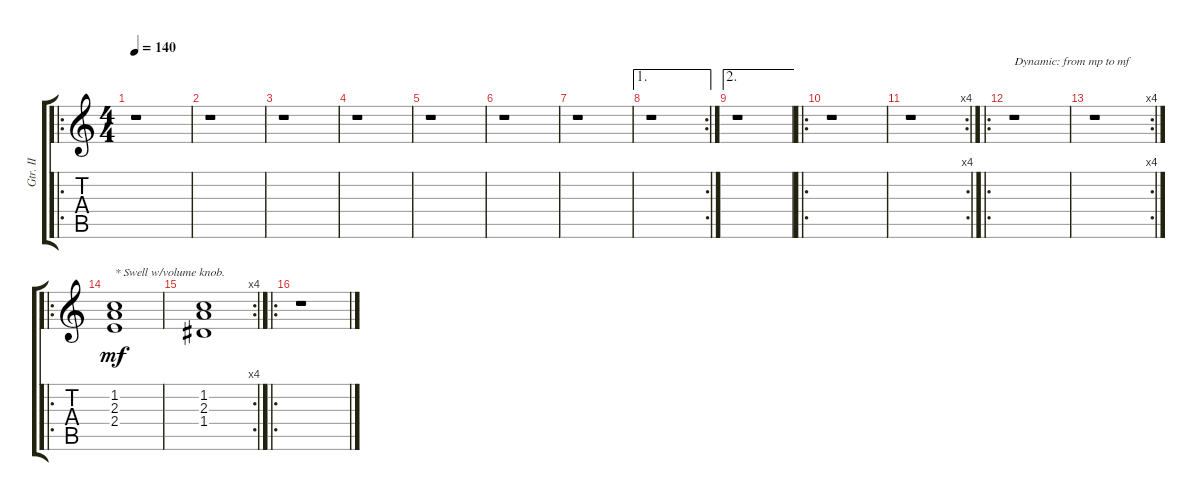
\track ("Gtr. II" "Gtr. II") {instrument distortionguitar}
\staff {score tabs}
\tuning (E4 B3 G3 D3 A2 E2) {hide}
\ro
\ts (4 4)
\tempo 140
\clef g2
\ks c
r.1{dy mf instrument distortionguitar} |
r.1 |
r.1 |
r.1 |
r.1 |
r.1 |
r.1 |
\ae 1
\rc 2
r.1 |
\ae 2
r.1 |
\ro
r.1 |
\rc 4
r.1 |
\ro
r.1{txt "Dynamic: from mp to mf"} |
\rc 4
r.1 |
\ro
(1.2 2.3 2.4).1{txt "* Swell w/volume knob." volume 10 instrument overdrivenguitar} |
\rc 4
(1.2 2.3 1.4).1{volume 10 instrument overdrivenguitar} |
\ro
r.1
